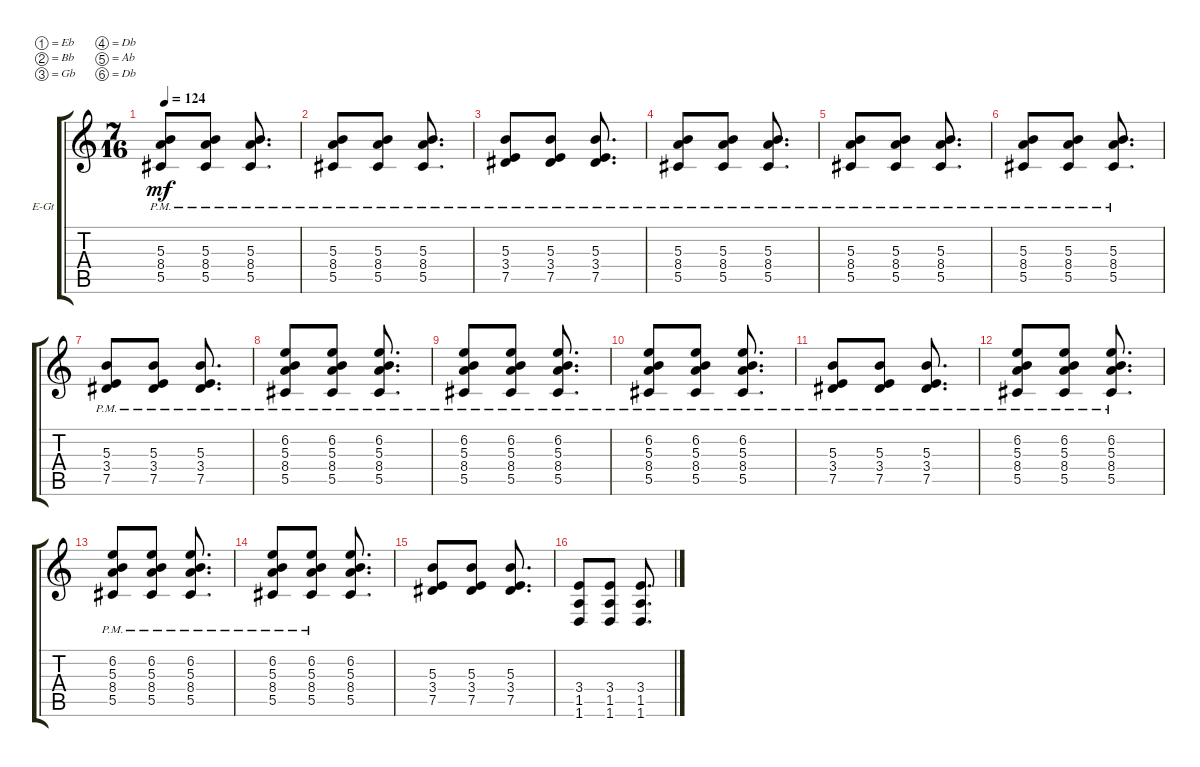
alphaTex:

\defaultSystemsLayout 4
\bracketExtendMode groupsimilarinstruments
\firstSystemTrackNameOrientation horizontal
\otherSystemsTrackNameOrientation horizontal
\track ("Petey" "E-Gt") {instrument distortionguitar}
\staff {score tabs}
\tuning (Eb4 Bb3 Gb3 Db3 Ab2 Db2)
\ts (7 16)
\tempo 124
\clef g2
\ks c
(5.5{pm} 8.4{pm} 5.3{pm}).8{dy mf} (5.3{pm} 8.4{pm} 5.5{pm}).8 (5.5{pm} 8.4{pm} 5.3{pm}).8{d} |
(5.5{pm} 8.4{pm} 5.3{pm}).8 (5.3{pm} 8.4{pm} 5.5{pm}).8 (5.5{pm} 8.4{pm} 5.3{pm}).8{d} |
(7.5{pm} 3.4{pm} 5.3{pm}).8 (7.5{pm} 3.4{pm} 5.3{pm}).8 (5.3{pm} 3.4{pm} 7.5{pm}).8{d} |
(5.5{pm} 8.4{pm} 5.3{pm}).8 (5.3{pm} 8.4{pm} 5.5{pm}).8 (5.5{pm} 8.4{pm} 5.3{pm}).8{d} |
(5.5{pm} 8.4{pm} 5.3{pm}).8 (5.3{pm} 8.4{pm} 5.5{pm}).8 (5.5{pm} 8.4{pm} 5.3{pm}).8{d} |
(5.5{pm} 8.4{pm} 5.3{pm}).8 (5.3{pm} 8.4{pm} 5.5{pm}).8 (5.5{pm} 8.4{pm} 5.3{pm}).8{d} |
(7.5{pm} 3.4{pm} 5.3{pm}).8 (7.5{pm} 3.4{pm} 5.3{pm}).8 (5.3{pm} 3.4{pm} 7.5{pm}).8{d} |
(5.5{pm} 8.4{pm} 5.3{pm} 6.2{pm}).8 (6.2{pm} 5.3{pm} 8.4{pm} 5.5{pm}).8 (5.5{pm} 8.4{pm} 5.3{pm} 6.2{pm}).8{d} |
(5.5{pm} 8.4{pm} 5.3{pm} 6.2{pm}).8 (6.2{pm} 5.3{pm} 8.4{pm} 5.5{pm}).8 (5.5{pm} 8.4{pm} 5.3{pm} 6.2{pm}).8{d} |
(5.5{pm} 8.4{pm} 5.3{pm} 6.2{pm}).8 (6.2{pm} 5.3{pm} 8.4{pm} 5.5{pm}).8 (5.5{pm} 8.4{pm} 5.3{pm} 6.2{pm}).8{d} |
(7.5{pm} 3.4{pm} 5.3{pm}).8 (7.5{pm} 3.4{pm} 5.3{pm}).8 (5.3{pm} 3.4{pm} 7.5{pm}).8{d} |
(5.5{pm} 8.4{pm} 5.3{pm} 6.2{pm}).8 (6.2{pm} 5.3{pm} 8.4{pm} 5.5{pm}).8 (5.5{pm} 8.4{pm} 5.3{pm} 6.2{pm}).8{d} |
(5.5{pm} 8.4{pm} 5.3{pm} 6.2{pm}).8 (6.2{pm} 5.3{pm} 8.4{pm} 5.5{pm}).8 (5.5{pm} 8.4{pm} 5.3{pm} 6.2{pm}).8{d} |
(5.5{pm} 8.4{pm} 5.3{pm} 6.2{pm}).8 (6.2{pm} 5.3{pm} 8.4{pm} 5.5{pm}).8 (5.5 8.4 5.3 6.2).8{d} |
(7.5 3.4 5.3).8 (7.5 3.4 5.3).8 (5.3 3.4 7.5).8{d} |
(1.6 1.5 3.4).8 (3.4 1.6 1.5).8 (3.4 1.5 1.6).8{d}
